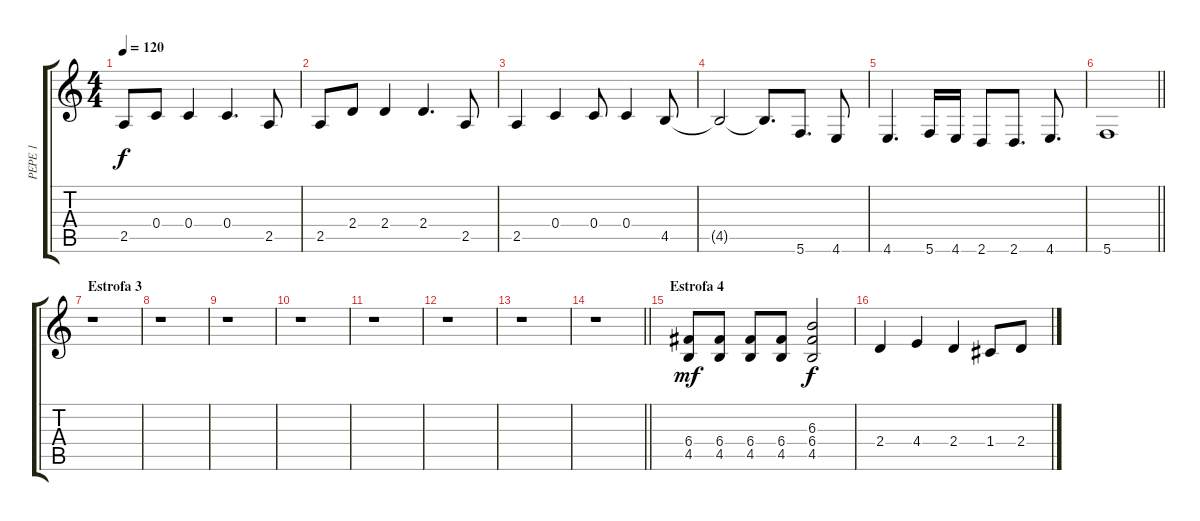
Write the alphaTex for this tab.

\track ("PEPE 1" "PEPE 1") {instrument distortionguitar}
\staff {score tabs}
\tuning (D4 A3 F3 C3 G2 C2) {hide}
\ts (4 4)
\tempo 120
\clef g2
\ks c
2.5.8{dy f} 0.4.8 0.4.4 0.4.4{d} 2.5.8 |
2.5.8 2.4.8 2.4.4 2.4.4{d} 2.5.8 |
2.5.4 0.4.4 0.4.8 0.4.4 4.5.8 |
4.5{t}.2 4.5{t}.8{d} 5.6.8{d} 4.6.8 |
4.6.4{d} 5.6.16 4.6.16 2.6.8 2.6.8{d} 4.6.8{d} |
\barLineRight lightlight
5.6.1 |
\section ("" "Estrofa 3")
r.1 |
r.1 |
r.1 |
r.1 |
r.1 |
r.1 |
r.1 |
\barLineRight lightlight
r.1 |
\section ("" "Estrofa 4")
(6.4 4.5).8{dy mf} (6.4 4.5).8 (6.4 4.5).8 (6.4 4.5).8 (6.3 6.4 4.5).2{dy f} |
2.4.4{volume 7} 4.4.4 2.4.4 1.4.8 2.4.8
